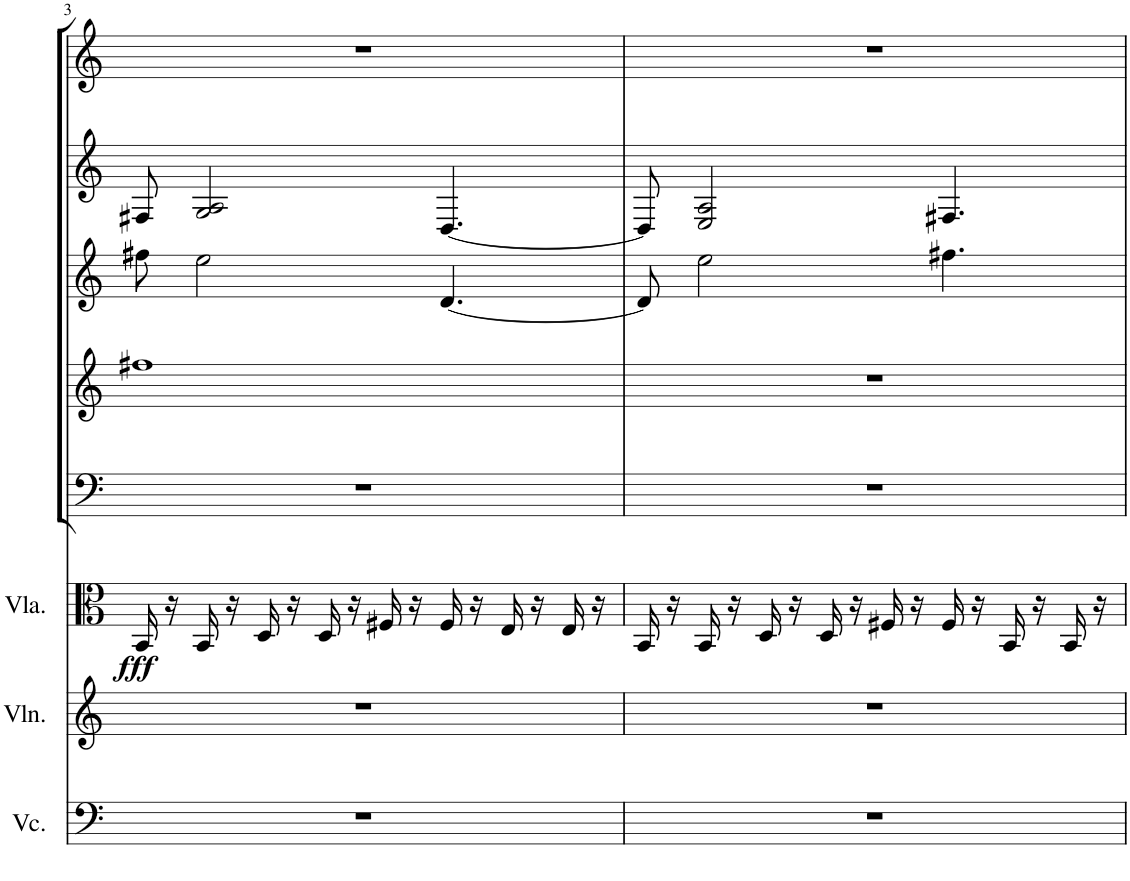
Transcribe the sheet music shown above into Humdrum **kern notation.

**kern	**kern	**kern	**dynam	**kern	**kern	**kern	**kern	**kern
*part8	*part7	*part6	*part6	*part5	*part4	*part3	*part2	*part1
*staff8	*staff7	*staff6	*staff6	*staff5	*staff4	*staff3	*staff2	*staff1
*I"Violoncello	*I"Violin	*I"Viola	*	*I"Bassoon	*I"Horn in F	*I"Bb Clarinet	*I"Oboe	*I"Flute
*I'Vc.	*I'Vln.	*I'Vla.	*	*I'Bsn	*I'Hn	*I'Cl	*I'Ob	*I'Fl
!!LO:PB:g=z
*clefF4	*clefG2	*clefC3	*	*clefF4	*clefG2	*clefG2	*clefG2	*clefG2
*	*	*	*	*	*ITrd4c7	*ITrd1c2	*	*
*k[]	*k[]	*k[]	*	*k[]	*k[]	*k[]	*k[]	*k[]
*M4/4	*M4/4	*M4/4	*	*M4/4	*M4/4	*M4/4	*M4/4	*M4/4
=3	=3	=3	=3	=3	=3	=3	=3	=3
!	!	!	!LO:DY:b	!	!	!	!	!
1r	1r	16BB/	fff	1r	1ff#X	8ff#X\	8F#X/	1r
.	.	16r	.	.	.	.	.	.
.	.	16BB/	.	.	.	2ee\	2G/ 2A/	.
.	.	16r	.	.	.	.	.	.
.	.	16D/	.	.	.	.	.	.
.	.	16r	.	.	.	.	.	.
.	.	16D/	.	.	.	.	.	.
.	.	16r	.	.	.	.	.	.
.	.	16F#X/	.	.	.	.	.	.
.	.	16r	.	.	.	.	.	.
.	.	16F#/	.	.	.	[4.d/	[4.D/	.
.	.	16r	.	.	.	.	.	.
.	.	16E/	.	.	.	.	.	.
.	.	16r	.	.	.	.	.	.
.	.	16E/	.	.	.	.	.	.
.	.	16r	.	.	.	.	.	.
=4	=4	=4	=4	=4	=4	=4	=4	=4
1r	1r	16BB/	.	1r	1r	8d/]	8D/]	1r
.	.	16r	.	.	.	.	.	.
.	.	16BB/	.	.	.	2ee\	2E/ 2A/	.
.	.	16r	.	.	.	.	.	.
.	.	16D/	.	.	.	.	.	.
.	.	16r	.	.	.	.	.	.
.	.	16D/	.	.	.	.	.	.
.	.	16r	.	.	.	.	.	.
.	.	16F#X/	.	.	.	.	.	.
.	.	16r	.	.	.	.	.	.
.	.	16F#/	.	.	.	4.ff#X\	4.F#X/	.
.	.	16r	.	.	.	.	.	.
.	.	16BB/	.	.	.	.	.	.
.	.	16r	.	.	.	.	.	.
.	.	16BB/	.	.	.	.	.	.
.	.	16r	.	.	.	.	.	.
=	=	=	=	=	=	=	=	=
*-	*-	*-	*-	*-	*-	*-	*-	*-
